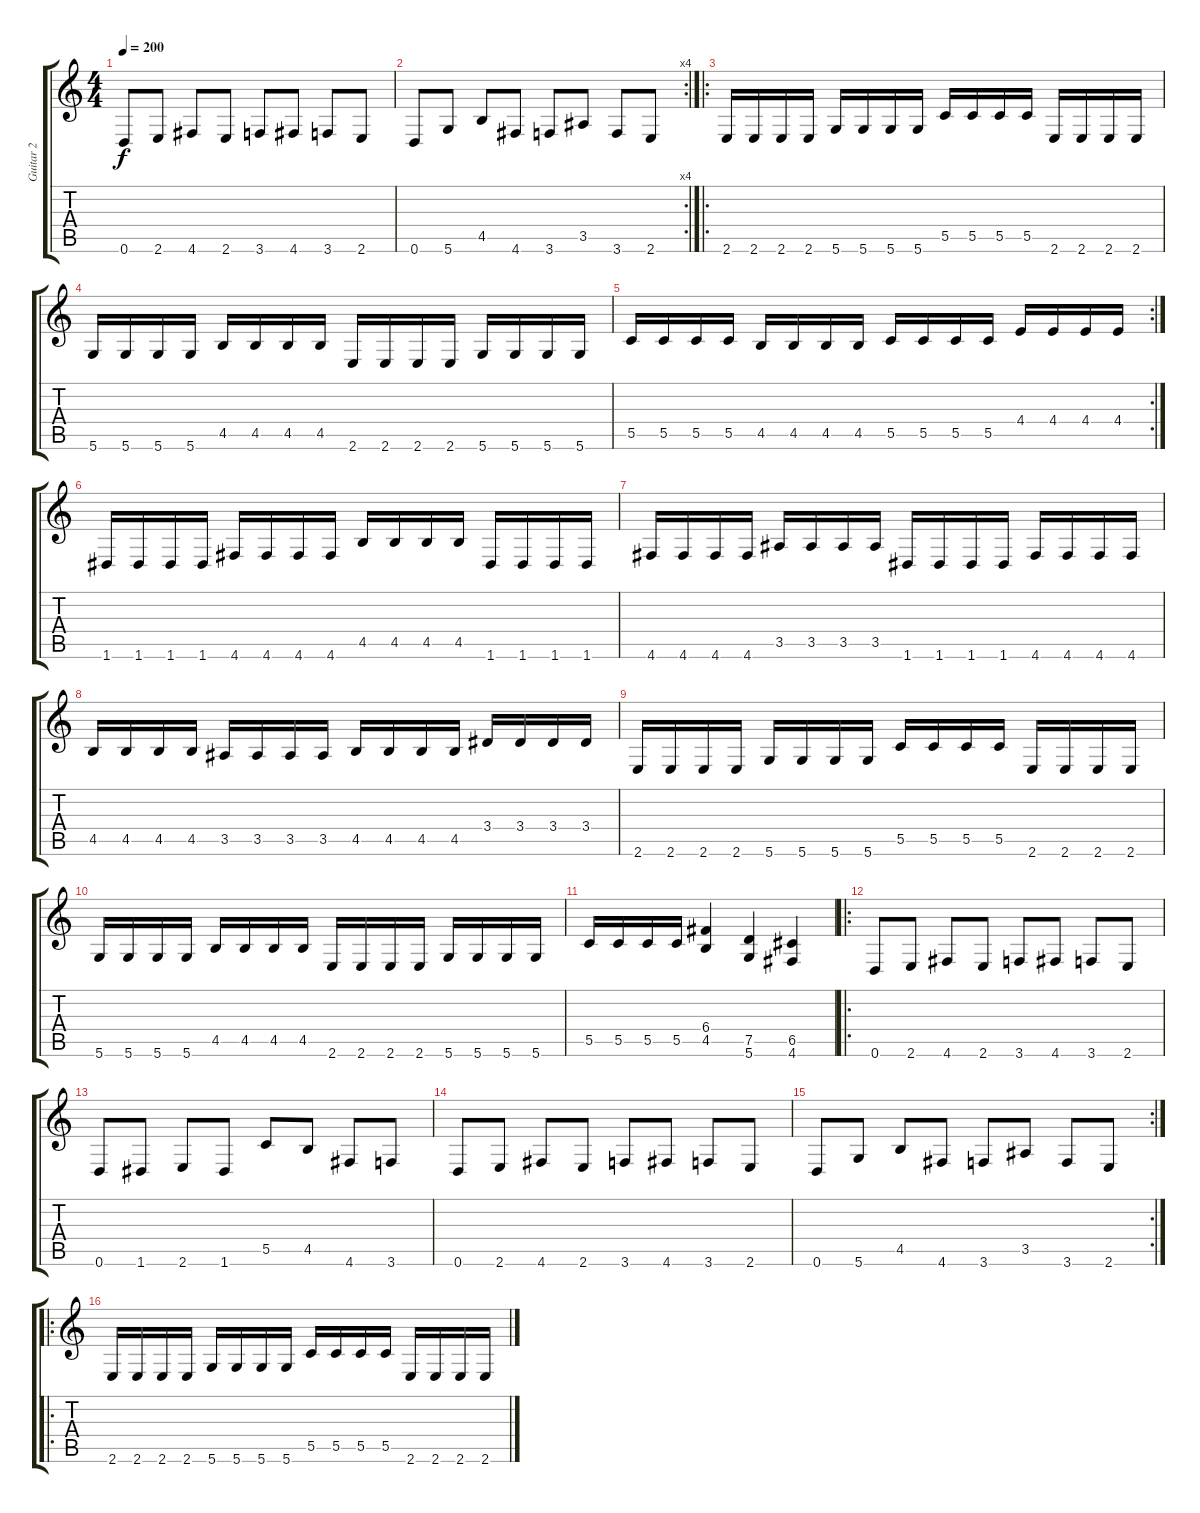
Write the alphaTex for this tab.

\track ("Guitar 2" "Guitar 2") {instrument distortionguitar}
\staff {score tabs}
\tuning (D4 A3 F3 C3 G2 D2) {hide}
\ts (4 4)
\tempo 200
\clef g2
\ks c
0.6.8{dy f} 2.6.8 4.6.8 2.6.8 3.6.8 4.6.8 3.6.8 2.6.8 |
\rc 4
0.6.8 5.6.8 4.5.8 4.6.8 3.6.8 3.5.8 3.6.8 2.6.8 |
\ro
2.6.16 2.6.16 2.6.16 2.6.16 5.6.16 5.6.16 5.6.16 5.6.16 5.5.16 5.5.16 5.5.16 5.5.16 2.6.16 2.6.16 2.6.16 2.6.16 |
5.6.16 5.6.16 5.6.16 5.6.16 4.5.16 4.5.16 4.5.16 4.5.16 2.6.16 2.6.16 2.6.16 2.6.16 5.6.16 5.6.16 5.6.16 5.6.16 |
\rc 2
5.5.16 5.5.16 5.5.16 5.5.16 4.5.16 4.5.16 4.5.16 4.5.16 5.5.16 5.5.16 5.5.16 5.5.16 4.4.16 4.4.16 4.4.16 4.4.16 |
1.6.16 1.6.16 1.6.16 1.6.16 4.6.16 4.6.16 4.6.16 4.6.16 4.5.16 4.5.16 4.5.16 4.5.16 1.6.16 1.6.16 1.6.16 1.6.16 |
4.6.16 4.6.16 4.6.16 4.6.16 3.5.16 3.5.16 3.5.16 3.5.16 1.6.16 1.6.16 1.6.16 1.6.16 4.6.16 4.6.16 4.6.16 4.6.16 |
4.5.16 4.5.16 4.5.16 4.5.16 3.5.16 3.5.16 3.5.16 3.5.16 4.5.16 4.5.16 4.5.16 4.5.16 3.4.16 3.4.16 3.4.16 3.4.16 |
2.6.16 2.6.16 2.6.16 2.6.16 5.6.16 5.6.16 5.6.16 5.6.16 5.5.16 5.5.16 5.5.16 5.5.16 2.6.16 2.6.16 2.6.16 2.6.16 |
5.6.16 5.6.16 5.6.16 5.6.16 4.5.16 4.5.16 4.5.16 4.5.16 2.6.16 2.6.16 2.6.16 2.6.16 5.6.16 5.6.16 5.6.16 5.6.16 |
5.5.16 5.5.16 5.5.16 5.5.16 (6.4 4.5).4 (7.5 5.6).4 (6.5 4.6).4 |
\ro
0.6.8 2.6.8 4.6.8 2.6.8 3.6.8 4.6.8 3.6.8 2.6.8 |
0.6.8 1.6.8 2.6.8 1.6.8 5.5.8 4.5.8 4.6.8 3.6.8 |
0.6.8 2.6.8 4.6.8 2.6.8 3.6.8 4.6.8 3.6.8 2.6.8 |
\rc 2
0.6.8 5.6.8 4.5.8 4.6.8 3.6.8 3.5.8 3.6.8 2.6.8 |
\ro
2.6.16 2.6.16 2.6.16 2.6.16 5.6.16 5.6.16 5.6.16 5.6.16 5.5.16 5.5.16 5.5.16 5.5.16 2.6.16 2.6.16 2.6.16 2.6.16
